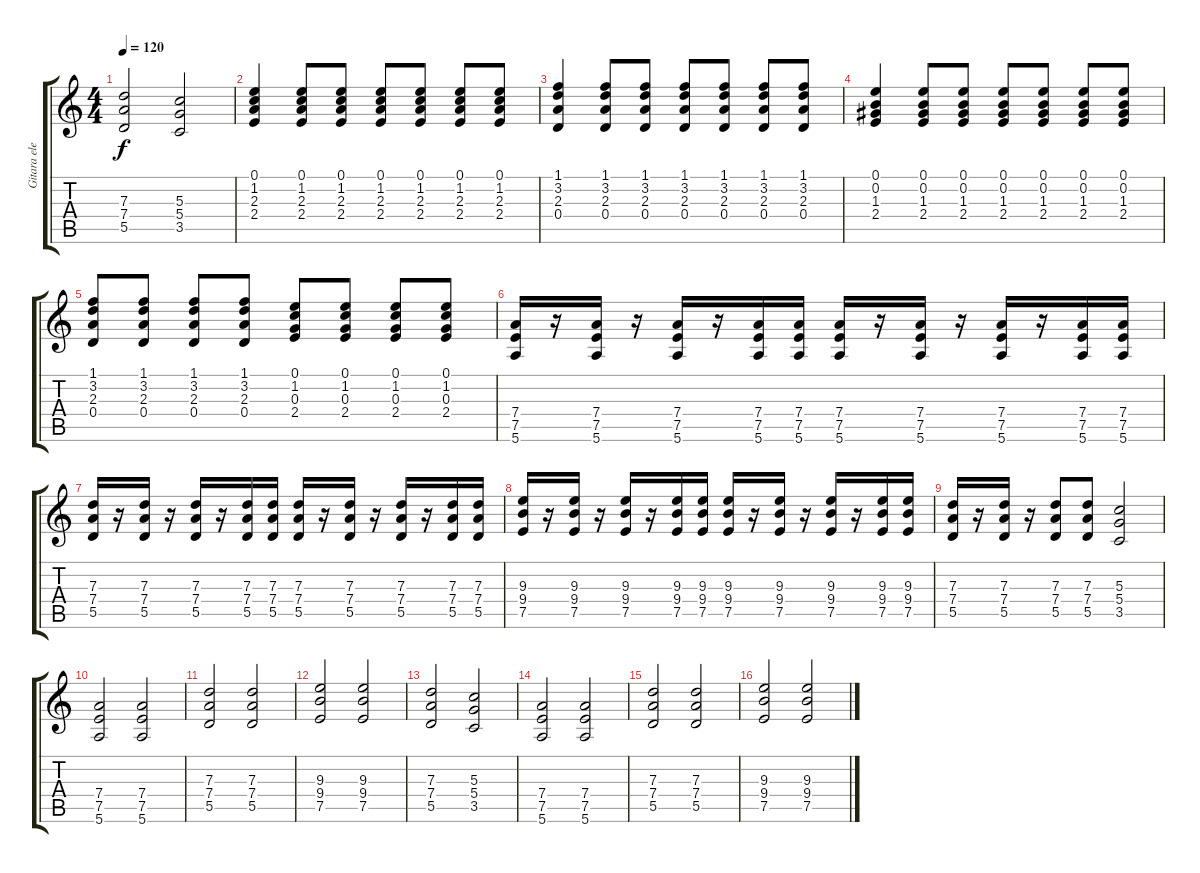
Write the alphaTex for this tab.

\track ("Gitara elektryczna (II)" "Gitara ele") {instrument distortionguitar}
\staff {score tabs}
\tuning (E4 B3 G3 D3 A2 E2) {hide}
\ts (4 4)
\tempo 120
\clef g2
\ks c
(7.3 7.4 5.5).2{dy f} (5.3 5.4 3.5).2 |
(0.1 1.2 2.3 2.4).4{instrument acousticguitarnylon} (0.1 1.2 2.3 2.4).8 (0.1 1.2 2.3 2.4).8 (0.1 1.2 2.3 2.4).8 (0.1 1.2 2.3 2.4).8 (0.1 1.2 2.3 2.4).8 (0.1 1.2 2.3 2.4).8 |
(1.1 3.2 2.3 0.4).4 (1.1 3.2 2.3 0.4).8 (1.1 3.2 2.3 0.4).8 (1.1 3.2 2.3 0.4).8 (1.1 3.2 2.3 0.4).8 (1.1 3.2 2.3 0.4).8 (1.1 3.2 2.3 0.4).8 |
(0.1 0.2 1.3 2.4).4 (0.1 0.2 1.3 2.4).8 (0.1 0.2 1.3 2.4).8 (0.1 0.2 1.3 2.4).8 (0.1 0.2 1.3 2.4).8 (0.1 0.2 1.3 2.4).8 (0.1 0.2 1.3 2.4).8 |
(1.1 3.2 2.3 0.4).8 (1.1 3.2 2.3 0.4).8 (1.1 3.2 2.3 0.4).8 (1.1 3.2 2.3 0.4).8 (0.1 1.2 0.3 2.4).8 (0.1 1.2 0.3 2.4).8 (0.1 1.2 0.3 2.4).8 (0.1 1.2 0.3 2.4).8 |
(7.4 7.5 5.6).16{instrument distortionguitar} r.16 (7.4 7.5 5.6).16 r.16 (7.4 7.5 5.6).16 r.16 (7.4 7.5 5.6).16 (7.4 7.5 5.6).16 (7.4 7.5 5.6).16 r.16 (7.4 7.5 5.6).16 r.16 (7.4 7.5 5.6).16 r.16 (7.4 7.5 5.6).16 (7.4 7.5 5.6).16 |
(7.3 7.4 5.5).16 r.16 (7.3 7.4 5.5).16 r.16 (7.3 7.4 5.5).16 r.16 (7.3 7.4 5.5).16 (7.3 7.4 5.5).16 (7.3 7.4 5.5).16 r.16 (7.3 7.4 5.5).16 r.16 (7.3 7.4 5.5).16 r.16 (7.3 7.4 5.5).16 (7.3 7.4 5.5).16 |
(9.3 9.4 7.5).16 r.16 (9.3 9.4 7.5).16 r.16 (9.3 9.4 7.5).16 r.16 (9.3 9.4 7.5).16 (9.3 9.4 7.5).16 (9.3 9.4 7.5).16 r.16 (9.3 9.4 7.5).16 r.16 (9.3 9.4 7.5).16 r.16 (9.3 9.4 7.5).16 (9.3 9.4 7.5).16 |
(7.3 7.4 5.5).16 r.16 (7.3 7.4 5.5).16 r.16 (7.3 7.4 5.5).8 (7.3 7.4 5.5).8 (5.3 5.4 3.5).2 |
(7.4 7.5 5.6).2 (7.4 7.5 5.6).2 |
(7.3 7.4 5.5).2 (7.3 7.4 5.5).2 |
(9.3 9.4 7.5).2 (9.3 9.4 7.5).2 |
(7.3 7.4 5.5).2 (5.3 5.4 3.5).2 |
(7.4 7.5 5.6).2 (7.4 7.5 5.6).2 |
(7.3 7.4 5.5).2 (7.3 7.4 5.5).2 |
(9.3 9.4 7.5).2 (9.3 9.4 7.5).2
